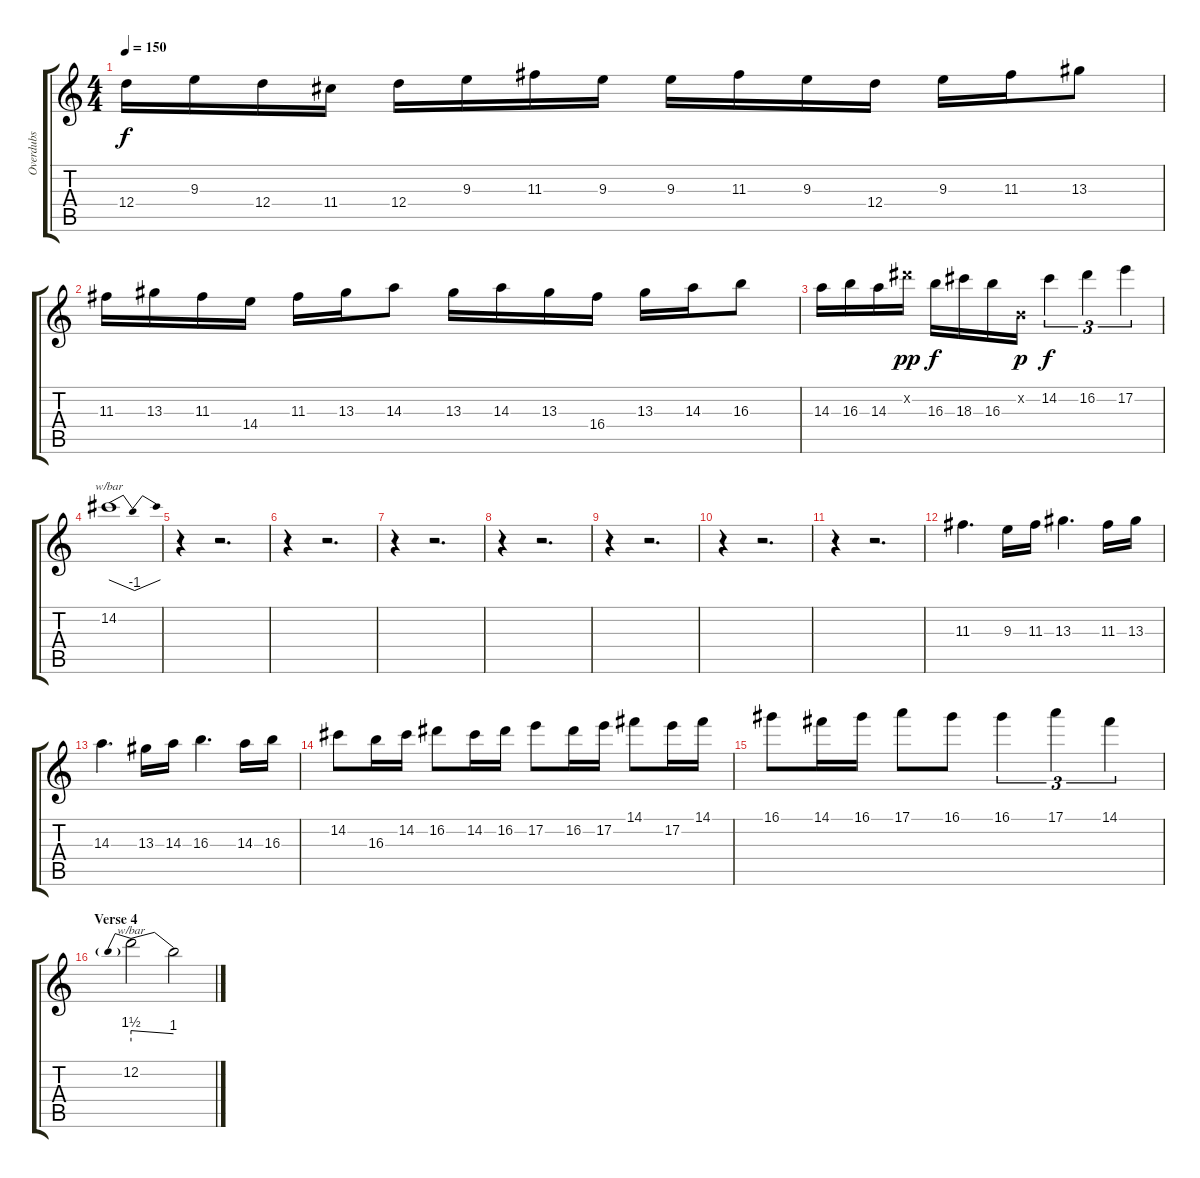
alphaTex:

\track ("Overdubs" "Overdubs") {instrument distortionguitar}
\staff {score tabs}
\tuning (E4 B3 G3 D3 A2 E2) {hide}
\ts (4 4)
\tempo 150
\clef g2
\ks c
12.4.16{dy f} 9.3.16 12.4.16 11.4.16 12.4.16 9.3.16 11.3.16 9.3.16 9.3.16 11.3.16 9.3.16 12.4.16 9.3.16 11.3.16 13.3.8 |
11.3.16 13.3.16 11.3.16 14.4.16 11.3.16 13.3.16 14.3.8 13.3.16 14.3.16 13.3.16 16.4.16 13.3.16 14.3.16 16.3.8 |
14.3.16 16.3.16 14.3.16 16.2{x}.16{dy pp} 16.3.16{dy f} 18.3.16 16.3.16 0.2{x}.16{dy p} 14.2.4{tu (3 2) dy f} 16.2.4{tu (3 2)} 17.2.4{tu (3 2)} |
14.2.1{tbe (dip default 0 0 30 -4 60 0)} |
r.4 r.2{d} |
r.4 r.2{d} |
r.4 r.2{d} |
r.4 r.2{d} |
r.4 r.2{d} |
r.4 r.2{d} |
r.4 r.2{d} |
11.3.4{d} 9.3.16 11.3.16 13.3.4{d} 11.3.16 13.3.16 |
14.3.4{d} 13.3.16 14.3.16 16.3.4{d} 14.3.16 16.3.16 |
14.2.8 16.3.16 14.2.16 16.2.8 14.2.16 16.2.16 17.2.8 16.2.16 17.2.16 14.1.8 17.2.16 14.1.16 |
16.1.8 14.1.16 16.1.16 17.1.8 16.1.8 16.1.4{tu (3 2)} 17.1.4{tu (3 2)} 14.1.4{tu (3 2)} |
\section ("" "Verse 4")
12.2.2{tbe (predivedive default 0 6 60 4)} 12.2{t}.2{volume 4}
